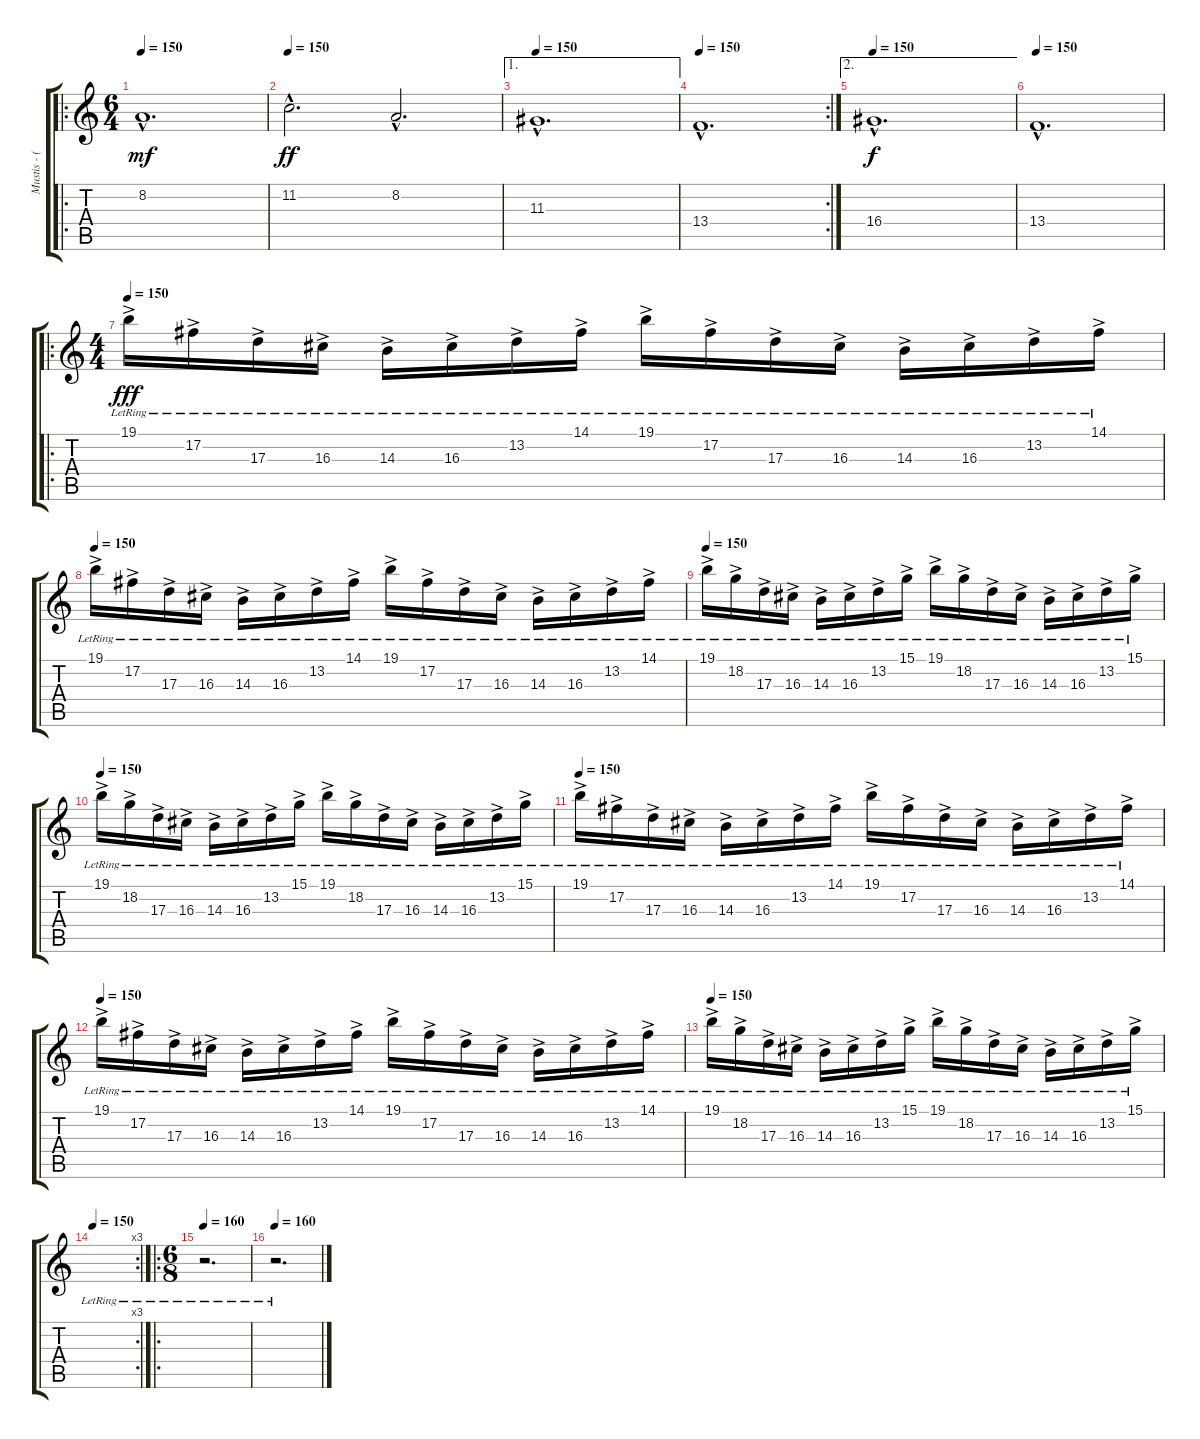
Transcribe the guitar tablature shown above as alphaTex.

\track ("Mustis - (String Ensemble)" "Mustis - (") {instrument stringensemble1}
\staff {score tabs}
\tuning (E4 Db4 A3 E3 A2 E2) {hide}
\ro
\ts (6 4)
\tempo 150
\clef g2
\ks c
8.2{hac}.1{d dy mf} |
\tempo 150
11.2{hac}.2{d dy ff} 8.2{hac}.2{d} |
\ae 1
\tempo 150
11.3{hac}.1{d} |
\rc 2
\tempo 150
13.4{hac}.1{d} |
\ae 2
\tempo 150
16.4{hac}.1{d dy f} |
\tempo 150
13.4{hac}.1{d} |
\ro
\ts (4 4)
\tempo 150
19.1{ac lr}.16{dy fff} 17.2{ac lr}.16 17.3{ac lr}.16 16.3{ac lr}.16 14.3{ac lr}.16 16.3{ac lr}.16 13.2{ac lr}.16 14.1{ac lr}.16 19.1{ac lr}.16 17.2{ac lr}.16 17.3{ac lr}.16 16.3{ac lr}.16 14.3{ac lr}.16 16.3{ac lr}.16 13.2{ac lr}.16 14.1{ac lr}.16 |
\tempo 150
19.1{ac lr}.16 17.2{ac lr}.16 17.3{ac lr}.16 16.3{ac lr}.16 14.3{ac lr}.16 16.3{ac lr}.16 13.2{ac lr}.16 14.1{ac lr}.16 19.1{ac lr}.16 17.2{ac lr}.16 17.3{ac lr}.16 16.3{ac lr}.16 14.3{ac lr}.16 16.3{ac lr}.16 13.2{ac lr}.16 14.1{ac lr}.16 |
\tempo 150
19.1{ac lr}.16 18.2{ac lr}.16 17.3{ac lr}.16 16.3{ac lr}.16 14.3{ac lr}.16 16.3{ac lr}.16 13.2{ac lr}.16 15.1{ac lr}.16 19.1{ac lr}.16 18.2{ac lr}.16 17.3{ac lr}.16 16.3{ac lr}.16 14.3{ac lr}.16 16.3{ac lr}.16 13.2{ac lr}.16 15.1{ac lr}.16 |
\tempo 150
19.1{ac lr}.16 18.2{ac lr}.16 17.3{ac lr}.16 16.3{ac lr}.16 14.3{ac lr}.16 16.3{ac lr}.16 13.2{ac lr}.16 15.1{ac lr}.16 19.1{ac lr}.16 18.2{ac lr}.16 17.3{ac lr}.16 16.3{ac lr}.16 14.3{ac lr}.16 16.3{ac lr}.16 13.2{ac lr}.16 15.1{ac lr}.16 |
\tempo 150
19.1{ac lr}.16 17.2{ac lr}.16 17.3{ac lr}.16 16.3{ac lr}.16 14.3{ac lr}.16 16.3{ac lr}.16 13.2{ac lr}.16 14.1{ac lr}.16 19.1{ac lr}.16 17.2{ac lr}.16 17.3{ac lr}.16 16.3{ac lr}.16 14.3{ac lr}.16 16.3{ac lr}.16 13.2{ac lr}.16 14.1{ac lr}.16 |
\tempo 150
19.1{ac lr}.16 17.2{ac lr}.16 17.3{ac lr}.16 16.3{ac lr}.16 14.3{ac lr}.16 16.3{ac lr}.16 13.2{ac lr}.16 14.1{ac lr}.16 19.1{ac lr}.16 17.2{ac lr}.16 17.3{ac lr}.16 16.3{ac lr}.16 14.3{ac lr}.16 16.3{ac lr}.16 13.2{ac lr}.16 14.1{ac lr}.16 |
\tempo 150
19.1{ac lr}.16 18.2{ac lr}.16 17.3{ac lr}.16 16.3{ac lr}.16 14.3{ac lr}.16 16.3{ac lr}.16 13.2{ac lr}.16 15.1{ac lr}.16 19.1{ac lr}.16 18.2{ac lr}.16 17.3{ac lr}.16 16.3{ac lr}.16 14.3{ac lr}.16 16.3{ac lr}.16 13.2{ac lr}.16 15.1{ac lr}.16 |
\rc 3
\tempo 150
|
\ro
\ts (6 8)
\tempo 140
\tempo 160
r.2{d} |
\tempo 160
r.2{d}
